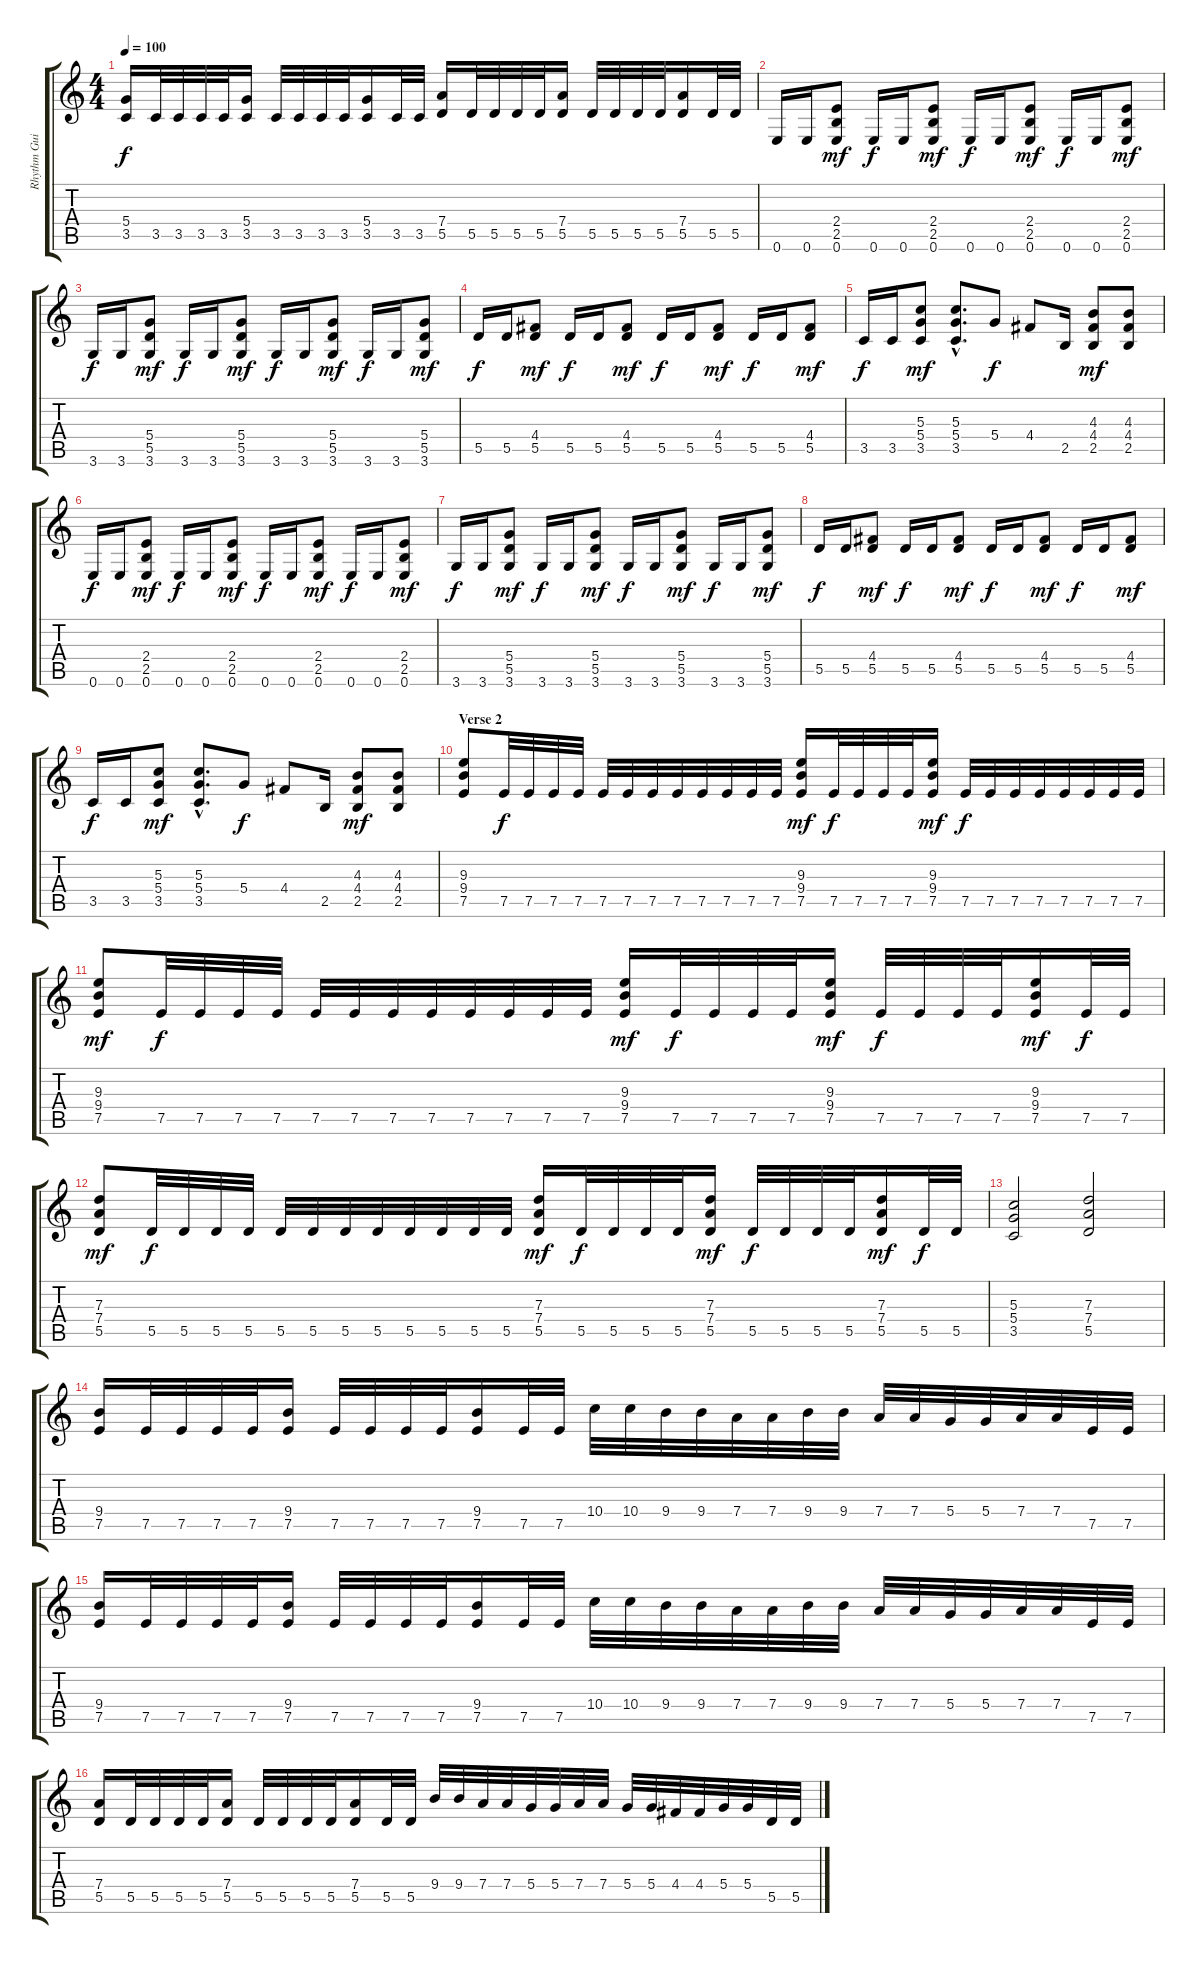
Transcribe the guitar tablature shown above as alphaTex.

\track ("Rhythm Guitar 2" "Rhythm Gui") {instrument overdrivenguitar}
\staff {score tabs}
\tuning (E4 B3 G3 D3 A2 E2) {hide}
\ts (4 4)
\tempo 100
\clef g2
\ks c
(5.4 3.5).16{dy f} 3.5.32 3.5.32 3.5.32 3.5.32 (5.4 3.5).16 3.5.32 3.5.32 3.5.32 3.5.32 (5.4 3.5).16 3.5.32 3.5.32 (7.4 5.5).16 5.5.32 5.5.32 5.5.32 5.5.32 (7.4 5.5).16 5.5.32 5.5.32 5.5.32 5.5.32 (7.4 5.5).16 5.5.32 5.5.32 |
\section ("" "")
0.6.16 0.6.16 (2.4 2.5 0.6).8{dy mf} 0.6.16{dy f} 0.6.16 (2.4 2.5 0.6).8{dy mf} 0.6.16{dy f} 0.6.16 (2.4 2.5 0.6).8{dy mf} 0.6.16{dy f} 0.6.16 (2.4 2.5 0.6).8{dy mf} |
3.6.16{dy f} 3.6.16 (5.4 5.5 3.6).8{dy mf} 3.6.16{dy f} 3.6.16 (5.4 5.5 3.6).8{dy mf} 3.6.16{dy f} 3.6.16 (5.4 5.5 3.6).8{dy mf} 3.6.16{dy f} 3.6.16 (5.4 5.5 3.6).8{dy mf} |
5.5.16{dy f} 5.5.16 (4.4 5.5).8{dy mf} 5.5.16{dy f} 5.5.16 (4.4 5.5).8{dy mf} 5.5.16{dy f} 5.5.16 (4.4 5.5).8{dy mf} 5.5.16{dy f} 5.5.16 (4.4 5.5).8{dy mf} |
3.5.16{dy f} 3.5.16 (5.3 5.4 3.5).8{dy mf} (5.3{hac} 5.4{hac} 3.5{hac}).8{d} 5.4.8{dy f} 4.4.8 2.5.16 (4.3 4.4 2.5).8{dy mf} (4.3 4.4 2.5).8 |
0.6.16{dy f} 0.6.16 (2.4 2.5 0.6).8{dy mf} 0.6.16{dy f} 0.6.16 (2.4 2.5 0.6).8{dy mf} 0.6.16{dy f} 0.6.16 (2.4 2.5 0.6).8{dy mf} 0.6.16{dy f} 0.6.16 (2.4 2.5 0.6).8{dy mf} |
3.6.16{dy f} 3.6.16 (5.4 5.5 3.6).8{dy mf} 3.6.16{dy f} 3.6.16 (5.4 5.5 3.6).8{dy mf} 3.6.16{dy f} 3.6.16 (5.4 5.5 3.6).8{dy mf} 3.6.16{dy f} 3.6.16 (5.4 5.5 3.6).8{dy mf} |
5.5.16{dy f} 5.5.16 (4.4 5.5).8{dy mf} 5.5.16{dy f} 5.5.16 (4.4 5.5).8{dy mf} 5.5.16{dy f} 5.5.16 (4.4 5.5).8{dy mf} 5.5.16{dy f} 5.5.16 (4.4 5.5).8{dy mf} |
3.5.16{dy f} 3.5.16 (5.3 5.4 3.5).8{dy mf} (5.3{hac} 5.4{hac} 3.5{hac}).8{d} 5.4.8{dy f} 4.4.8 2.5.16 (4.3 4.4 2.5).8{dy mf} (4.3 4.4 2.5).8 |
\section ("" "Verse 2")
(9.3 9.4 7.5).8 7.5.32{dy f} 7.5.32 7.5.32 7.5.32 7.5.32 7.5.32 7.5.32 7.5.32 7.5.32 7.5.32 7.5.32 7.5.32 (9.3 9.4 7.5).16{dy mf} 7.5.32{dy f} 7.5.32 7.5.32 7.5.32 (9.3 9.4 7.5).16{dy mf} 7.5.32{dy f} 7.5.32 7.5.32 7.5.32 7.5.32 7.5.32 7.5.32 7.5.32 |
(9.3 9.4 7.5).8{dy mf} 7.5.32{dy f} 7.5.32 7.5.32 7.5.32 7.5.32 7.5.32 7.5.32 7.5.32 7.5.32 7.5.32 7.5.32 7.5.32 (9.3 9.4 7.5).16{dy mf} 7.5.32{dy f} 7.5.32 7.5.32 7.5.32 (9.3 9.4 7.5).16{dy mf} 7.5.32{dy f} 7.5.32 7.5.32 7.5.32 (9.3 9.4 7.5).16{dy mf} 7.5.32{dy f} 7.5.32 |
(7.3 7.4 5.5).8{dy mf} 5.5.32{dy f} 5.5.32 5.5.32 5.5.32 5.5.32 5.5.32 5.5.32 5.5.32 5.5.32 5.5.32 5.5.32 5.5.32 (7.3 7.4 5.5).16{dy mf} 5.5.32{dy f} 5.5.32 5.5.32 5.5.32 (7.3 7.4 5.5).16{dy mf} 5.5.32{dy f} 5.5.32 5.5.32 5.5.32 (7.3 7.4 5.5).16{dy mf} 5.5.32{dy f} 5.5.32 |
(5.3 5.4 3.5).2 (7.3 7.4 5.5).2 |
(9.4 7.5).16 7.5.32 7.5.32 7.5.32 7.5.32 (9.4 7.5).16 7.5.32 7.5.32 7.5.32 7.5.32 (9.4 7.5).16 7.5.32 7.5.32 10.4.32 10.4.32 9.4.32 9.4.32 7.4.32 7.4.32 9.4.32 9.4.32 7.4.32 7.4.32 5.4.32 5.4.32 7.4.32 7.4.32 7.5.32 7.5.32 |
(9.4 7.5).16 7.5.32 7.5.32 7.5.32 7.5.32 (9.4 7.5).16 7.5.32 7.5.32 7.5.32 7.5.32 (9.4 7.5).16 7.5.32 7.5.32 10.4.32 10.4.32 9.4.32 9.4.32 7.4.32 7.4.32 9.4.32 9.4.32 7.4.32 7.4.32 5.4.32 5.4.32 7.4.32 7.4.32 7.5.32 7.5.32 |
(7.4 5.5).16 5.5.32 5.5.32 5.5.32 5.5.32 (7.4 5.5).16 5.5.32 5.5.32 5.5.32 5.5.32 (7.4 5.5).16 5.5.32 5.5.32 9.4.32 9.4.32 7.4.32 7.4.32 5.4.32 5.4.32 7.4.32 7.4.32 5.4.32 5.4.32 4.4.32 4.4.32 5.4.32 5.4.32 5.5.32 5.5.32
